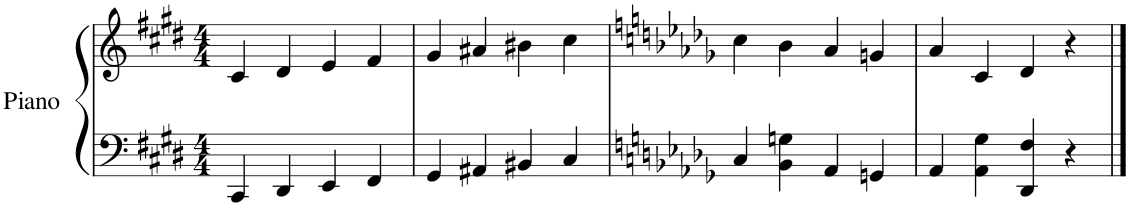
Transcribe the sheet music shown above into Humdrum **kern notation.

**kern	**kern
*part1	*part1
*staff2	*staff1
*I"Piano	*
*I'Pno	*
*clefF4	*clefG2
*k[f#c#g#d#]	*k[f#c#g#d#]
*M4/4	*M4/4
=1	=1
4CC#/	4c#/
4DD#/	4d#/
4EE/	4e/
4FF#/	4f#/
=2	=2
4GG#/	4g#/
4AA#X/	4a#X/
4BB#X/	4b#X\
4C#/	4cc#\
=3	=3
*k[b-e-a-d-g-]	*k[b-e-a-d-g-]
4C/	4cc\
4BB-\ 4Gn\	4b-\
4AA-/	4a-/
4GGn/	4gn/
=4	=4
4AA-/	4a-/
4AA-\ 4G-\	4c/
4DD-/ 4F/	4d-/
4r	4r
==	==
*-	*-
